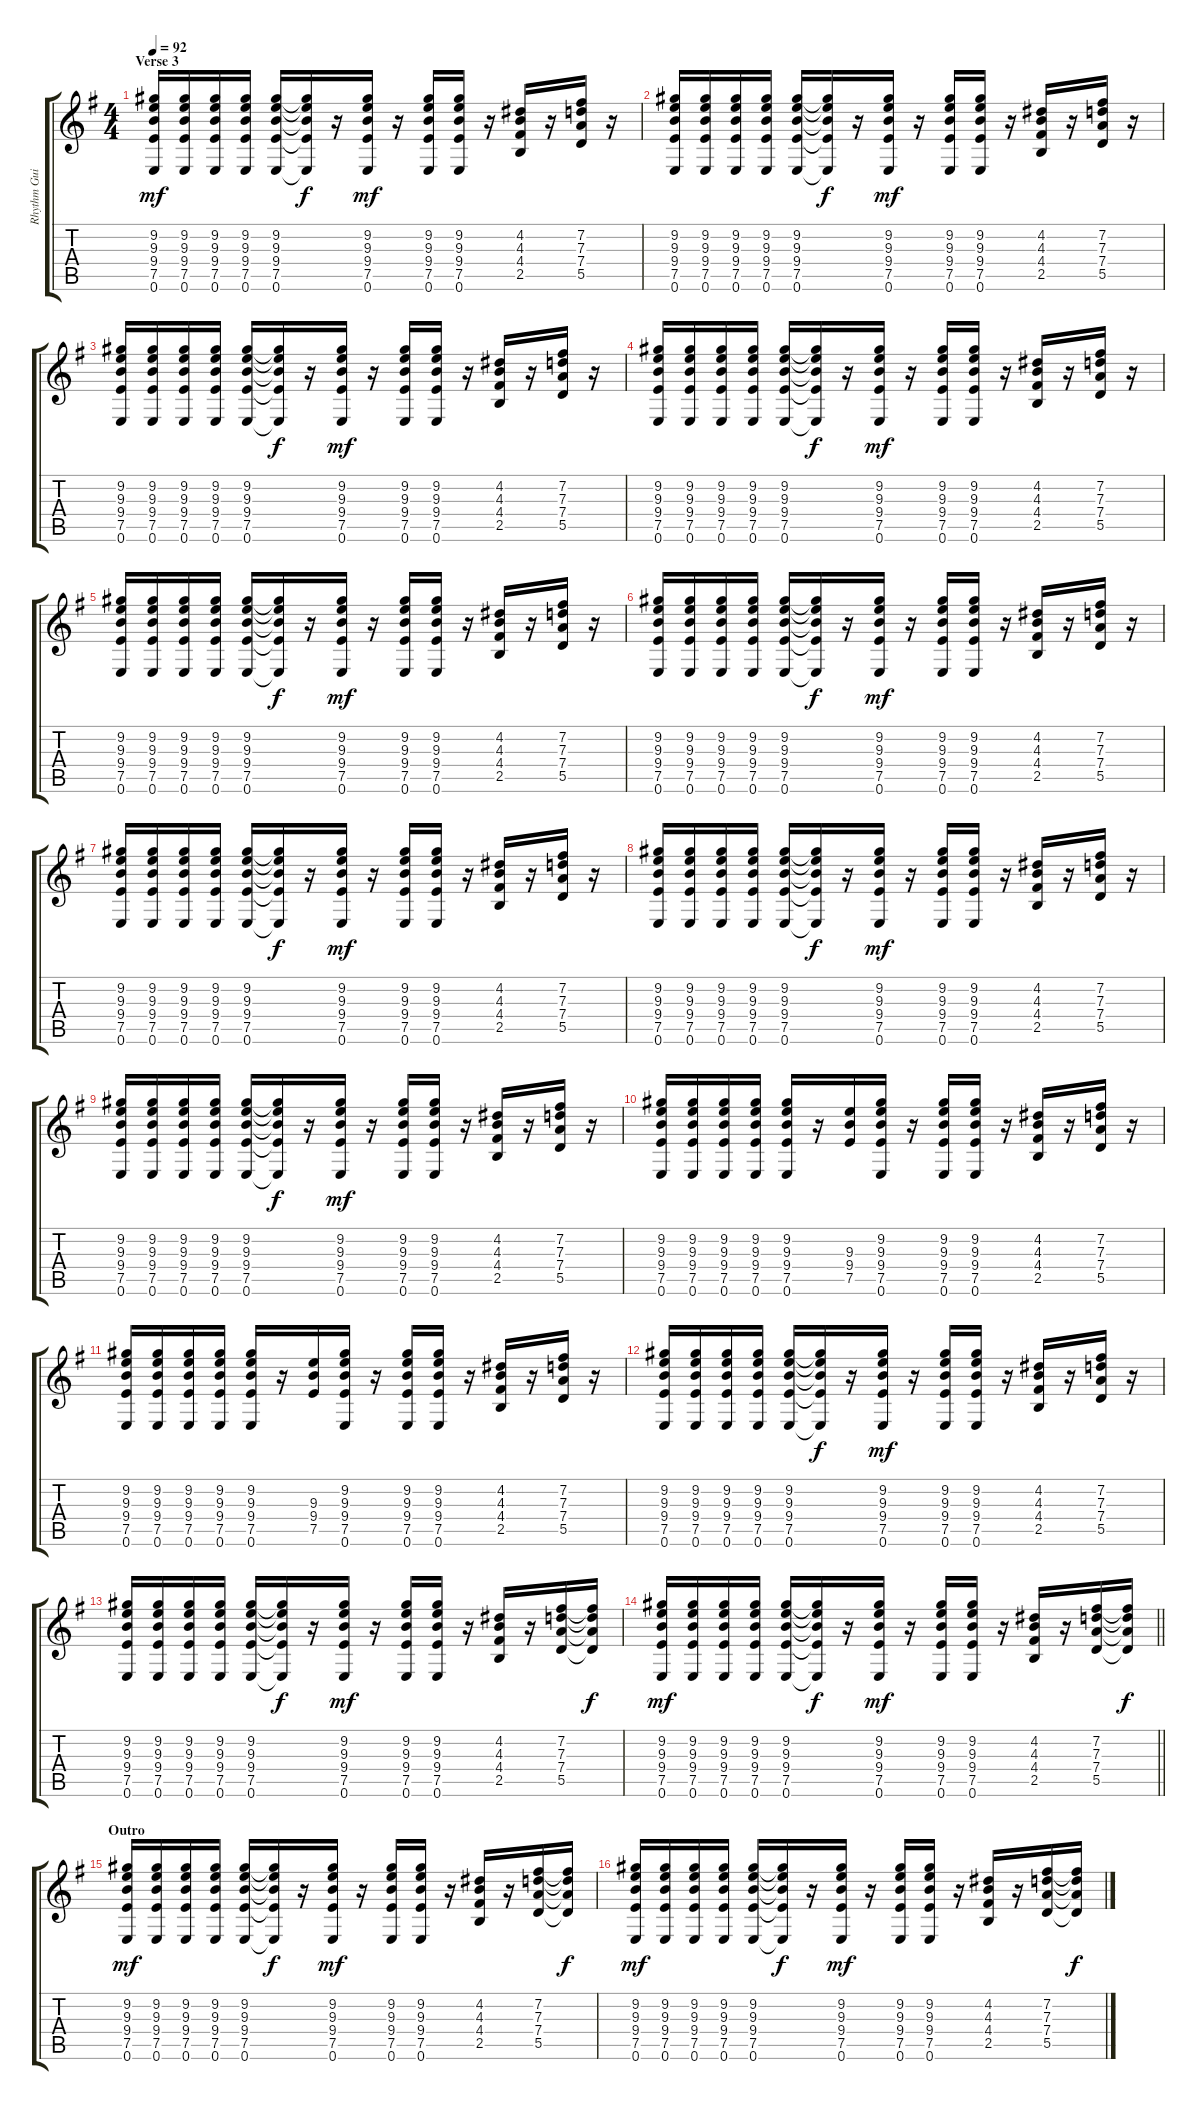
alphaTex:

\track ("Rhythm Guitar 2" "Rhythm Gui") {instrument overdrivenguitar}
\staff {score tabs}
\tuning (E4 B3 G3 D3 A2 E2) {hide}
\ts (4 4)
\section ("" "Verse 3")
\tempo 92
\clef g2
\ks g
(9.2 9.3 9.4 7.5 0.6).16{dy mf} (9.2 9.3 9.4 7.5 0.6).16 (9.2 9.3 9.4 7.5 0.6).16 (9.2 9.3 9.4 7.5 0.6).16 (9.2 9.3 9.4 7.5 0.6).16 (9.2{t} 9.3{t} 9.4{t} 7.5{t} 0.6{t}).16{dy f} r.16 (9.2 9.3 9.4 7.5 0.6).16{dy mf} r.16 (9.2 9.3 9.4 7.5 0.6).16 (9.2 9.3 9.4 7.5 0.6).16 r.16 (4.2 4.3 4.4 2.5).16 r.16 (7.2 7.3 7.4 5.5).16 r.16 |
(9.2 9.3 9.4 7.5 0.6).16 (9.2 9.3 9.4 7.5 0.6).16 (9.2 9.3 9.4 7.5 0.6).16 (9.2 9.3 9.4 7.5 0.6).16 (9.2 9.3 9.4 7.5 0.6).16 (9.2{t} 9.3{t} 9.4{t} 7.5{t} 0.6{t}).16{dy f} r.16 (9.2 9.3 9.4 7.5 0.6).16{dy mf} r.16 (9.2 9.3 9.4 7.5 0.6).16 (9.2 9.3 9.4 7.5 0.6).16 r.16 (4.2 4.3 4.4 2.5).16 r.16 (7.2 7.3 7.4 5.5).16 r.16 |
(9.2 9.3 9.4 7.5 0.6).16 (9.2 9.3 9.4 7.5 0.6).16 (9.2 9.3 9.4 7.5 0.6).16 (9.2 9.3 9.4 7.5 0.6).16 (9.2 9.3 9.4 7.5 0.6).16 (9.2{t} 9.3{t} 9.4{t} 7.5{t} 0.6{t}).16{dy f} r.16 (9.2 9.3 9.4 7.5 0.6).16{dy mf} r.16 (9.2 9.3 9.4 7.5 0.6).16 (9.2 9.3 9.4 7.5 0.6).16 r.16 (4.2 4.3 4.4 2.5).16 r.16 (7.2 7.3 7.4 5.5).16 r.16 |
(9.2 9.3 9.4 7.5 0.6).16 (9.2 9.3 9.4 7.5 0.6).16 (9.2 9.3 9.4 7.5 0.6).16 (9.2 9.3 9.4 7.5 0.6).16 (9.2 9.3 9.4 7.5 0.6).16 (9.2{t} 9.3{t} 9.4{t} 7.5{t} 0.6{t}).16{dy f} r.16 (9.2 9.3 9.4 7.5 0.6).16{dy mf} r.16 (9.2 9.3 9.4 7.5 0.6).16 (9.2 9.3 9.4 7.5 0.6).16 r.16 (4.2 4.3 4.4 2.5).16 r.16 (7.2 7.3 7.4 5.5).16 r.16 |
(9.2 9.3 9.4 7.5 0.6).16 (9.2 9.3 9.4 7.5 0.6).16 (9.2 9.3 9.4 7.5 0.6).16 (9.2 9.3 9.4 7.5 0.6).16 (9.2 9.3 9.4 7.5 0.6).16 (9.2{t} 9.3{t} 9.4{t} 7.5{t} 0.6{t}).16{dy f} r.16 (9.2 9.3 9.4 7.5 0.6).16{dy mf} r.16 (9.2 9.3 9.4 7.5 0.6).16 (9.2 9.3 9.4 7.5 0.6).16 r.16 (4.2 4.3 4.4 2.5).16 r.16 (7.2 7.3 7.4 5.5).16 r.16 |
(9.2 9.3 9.4 7.5 0.6).16 (9.2 9.3 9.4 7.5 0.6).16 (9.2 9.3 9.4 7.5 0.6).16 (9.2 9.3 9.4 7.5 0.6).16 (9.2 9.3 9.4 7.5 0.6).16 (9.2{t} 9.3{t} 9.4{t} 7.5{t} 0.6{t}).16{dy f} r.16 (9.2 9.3 9.4 7.5 0.6).16{dy mf} r.16 (9.2 9.3 9.4 7.5 0.6).16 (9.2 9.3 9.4 7.5 0.6).16 r.16 (4.2 4.3 4.4 2.5).16 r.16 (7.2 7.3 7.4 5.5).16 r.16 |
(9.2 9.3 9.4 7.5 0.6).16 (9.2 9.3 9.4 7.5 0.6).16 (9.2 9.3 9.4 7.5 0.6).16 (9.2 9.3 9.4 7.5 0.6).16 (9.2 9.3 9.4 7.5 0.6).16 (9.2{t} 9.3{t} 9.4{t} 7.5{t} 0.6{t}).16{dy f} r.16 (9.2 9.3 9.4 7.5 0.6).16{dy mf} r.16 (9.2 9.3 9.4 7.5 0.6).16 (9.2 9.3 9.4 7.5 0.6).16 r.16 (4.2 4.3 4.4 2.5).16 r.16 (7.2 7.3 7.4 5.5).16 r.16 |
(9.2 9.3 9.4 7.5 0.6).16 (9.2 9.3 9.4 7.5 0.6).16 (9.2 9.3 9.4 7.5 0.6).16 (9.2 9.3 9.4 7.5 0.6).16 (9.2 9.3 9.4 7.5 0.6).16 (9.2{t} 9.3{t} 9.4{t} 7.5{t} 0.6{t}).16{dy f} r.16 (9.2 9.3 9.4 7.5 0.6).16{dy mf} r.16 (9.2 9.3 9.4 7.5 0.6).16 (9.2 9.3 9.4 7.5 0.6).16 r.16 (4.2 4.3 4.4 2.5).16 r.16 (7.2 7.3 7.4 5.5).16 r.16 |
(9.2 9.3 9.4 7.5 0.6).16 (9.2 9.3 9.4 7.5 0.6).16 (9.2 9.3 9.4 7.5 0.6).16 (9.2 9.3 9.4 7.5 0.6).16 (9.2 9.3 9.4 7.5 0.6).16 (9.2{t} 9.3{t} 9.4{t} 7.5{t} 0.6{t}).16{dy f} r.16 (9.2 9.3 9.4 7.5 0.6).16{dy mf} r.16 (9.2 9.3 9.4 7.5 0.6).16 (9.2 9.3 9.4 7.5 0.6).16 r.16 (4.2 4.3 4.4 2.5).16 r.16 (7.2 7.3 7.4 5.5).16 r.16 |
(9.2 9.3 9.4 7.5 0.6).16 (9.2 9.3 9.4 7.5 0.6).16 (9.2 9.3 9.4 7.5 0.6).16 (9.2 9.3 9.4 7.5 0.6).16 (9.2 9.3 9.4 7.5 0.6).16 r.16 (9.3 9.4 7.5).16 (9.2 9.3 9.4 7.5 0.6).16 r.16 (9.2 9.3 9.4 7.5 0.6).16 (9.2 9.3 9.4 7.5 0.6).16 r.16 (4.2 4.3 4.4 2.5).16 r.16 (7.2 7.3 7.4 5.5).16 r.16 |
(9.2 9.3 9.4 7.5 0.6).16 (9.2 9.3 9.4 7.5 0.6).16 (9.2 9.3 9.4 7.5 0.6).16 (9.2 9.3 9.4 7.5 0.6).16 (9.2 9.3 9.4 7.5 0.6).16 r.16 (9.3 9.4 7.5).16 (9.2 9.3 9.4 7.5 0.6).16 r.16 (9.2 9.3 9.4 7.5 0.6).16 (9.2 9.3 9.4 7.5 0.6).16 r.16 (4.2 4.3 4.4 2.5).16 r.16 (7.2 7.3 7.4 5.5).16 r.16 |
(9.2 9.3 9.4 7.5 0.6).16 (9.2 9.3 9.4 7.5 0.6).16 (9.2 9.3 9.4 7.5 0.6).16 (9.2 9.3 9.4 7.5 0.6).16 (9.2 9.3 9.4 7.5 0.6).16 (9.2{t} 9.3{t} 9.4{t} 7.5{t} 0.6{t}).16{dy f} r.16 (9.2 9.3 9.4 7.5 0.6).16{dy mf} r.16 (9.2 9.3 9.4 7.5 0.6).16 (9.2 9.3 9.4 7.5 0.6).16 r.16 (4.2 4.3 4.4 2.5).16 r.16 (7.2 7.3 7.4 5.5).16 r.16 |
(9.2 9.3 9.4 7.5 0.6).16 (9.2 9.3 9.4 7.5 0.6).16 (9.2 9.3 9.4 7.5 0.6).16 (9.2 9.3 9.4 7.5 0.6).16 (9.2 9.3 9.4 7.5 0.6).16 (9.2{t} 9.3{t} 9.4{t} 7.5{t} 0.6{t}).16{dy f} r.16 (9.2 9.3 9.4 7.5 0.6).16{dy mf} r.16 (9.2 9.3 9.4 7.5 0.6).16 (9.2 9.3 9.4 7.5 0.6).16 r.16 (4.2 4.3 4.4 2.5).16 r.16 (7.2 7.3 7.4 5.5).16 (7.2{t} 7.3{t} 7.4{t} 5.5{t}).16{dy f} |
\barLineRight lightlight
(9.2 9.3 9.4 7.5 0.6).16{dy mf} (9.2 9.3 9.4 7.5 0.6).16 (9.2 9.3 9.4 7.5 0.6).16 (9.2 9.3 9.4 7.5 0.6).16 (9.2 9.3 9.4 7.5 0.6).16 (9.2{t} 9.3{t} 9.4{t} 7.5{t} 0.6{t}).16{dy f} r.16 (9.2 9.3 9.4 7.5 0.6).16{dy mf} r.16 (9.2 9.3 9.4 7.5 0.6).16 (9.2 9.3 9.4 7.5 0.6).16 r.16 (4.2 4.3 4.4 2.5).16 r.16 (7.2 7.3 7.4 5.5).16 (7.2{t} 7.3{t} 7.4{t} 5.5{t}).16{dy f} |
\section ("" "Outro")
(9.2 9.3 9.4 7.5 0.6).16{dy mf} (9.2 9.3 9.4 7.5 0.6).16 (9.2 9.3 9.4 7.5 0.6).16 (9.2 9.3 9.4 7.5 0.6).16 (9.2 9.3 9.4 7.5 0.6).16 (9.2{t} 9.3{t} 9.4{t} 7.5{t} 0.6{t}).16{dy f} r.16 (9.2 9.3 9.4 7.5 0.6).16{dy mf} r.16 (9.2 9.3 9.4 7.5 0.6).16 (9.2 9.3 9.4 7.5 0.6).16 r.16 (4.2 4.3 4.4 2.5).16 r.16 (7.2 7.3 7.4 5.5).16 (7.2{t} 7.3{t} 7.4{t} 5.5{t}).16{dy f} |
(9.2 9.3 9.4 7.5 0.6).16{dy mf} (9.2 9.3 9.4 7.5 0.6).16 (9.2 9.3 9.4 7.5 0.6).16 (9.2 9.3 9.4 7.5 0.6).16 (9.2 9.3 9.4 7.5 0.6).16 (9.2{t} 9.3{t} 9.4{t} 7.5{t} 0.6{t}).16{dy f} r.16 (9.2 9.3 9.4 7.5 0.6).16{dy mf} r.16 (9.2 9.3 9.4 7.5 0.6).16 (9.2 9.3 9.4 7.5 0.6).16 r.16 (4.2 4.3 4.4 2.5).16 r.16 (7.2 7.3 7.4 5.5).16 (7.2{t} 7.3{t} 7.4{t} 5.5{t}).16{dy f}
